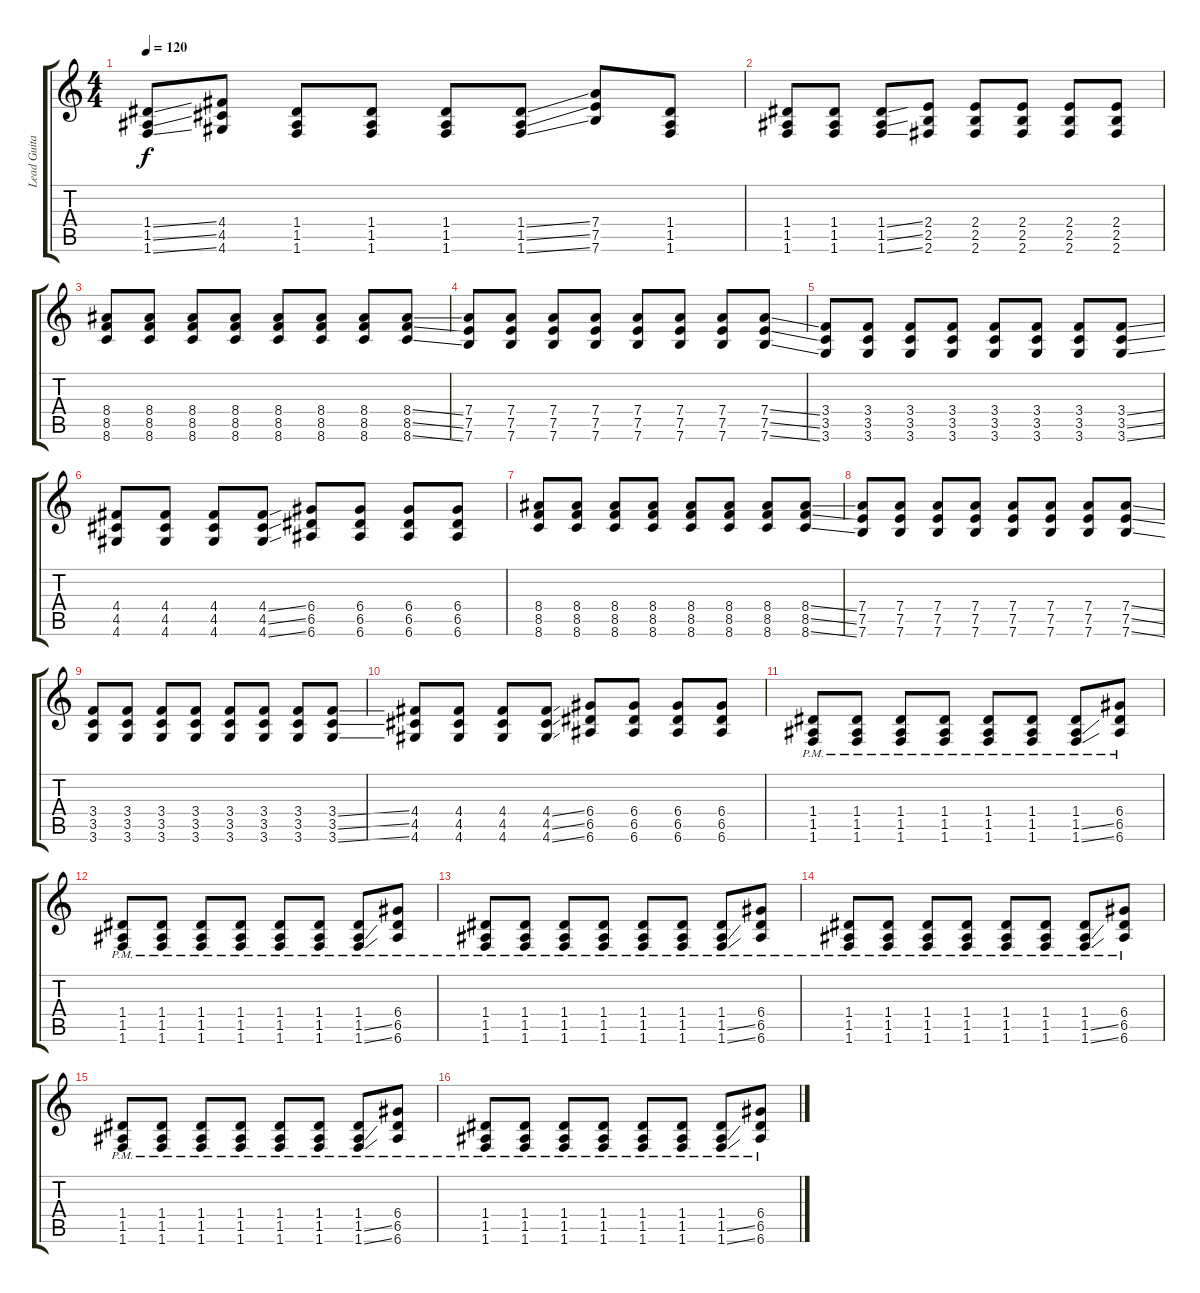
\track ("Lead Guitar" "Lead Guita") {instrument distortionguitar}
\staff {score tabs}
\tuning (E4 B3 G3 D3 A2 E2) {hide}
\ts (4 4)
\tempo 120
\clef g2
\ks c
(1.4{ss} 1.5{ss} 1.6{ss}).8{dy f} (4.4 4.5 4.6).8 (1.4 1.5 1.6).8 (1.4 1.5 1.6).8 (1.4 1.5 1.6).8 (1.4{ss} 1.5{ss} 1.6{ss}).8 (7.4 7.5 7.6).8 (1.4 1.5 1.6).8 |
(1.4 1.5 1.6).8 (1.4 1.5 1.6).8 (1.4{ss} 1.5{ss} 1.6{ss}).8 (2.4 2.5 2.6).8 (2.4 2.5 2.6).8 (2.4 2.5 2.6).8 (2.4 2.5 2.6).8 (2.4 2.5 2.6).8 |
(8.4 8.5 8.6).8 (8.4 8.5 8.6).8 (8.4 8.5 8.6).8 (8.4 8.5 8.6).8 (8.4 8.5 8.6).8 (8.4 8.5 8.6).8 (8.4 8.5 8.6).8 (8.4{ss} 8.5{ss} 8.6{ss}).8 |
(7.4 7.5 7.6).8 (7.4 7.5 7.6).8 (7.4 7.5 7.6).8 (7.4 7.5 7.6).8 (7.4 7.5 7.6).8 (7.4 7.5 7.6).8 (7.4 7.5 7.6).8 (7.4{ss} 7.5{ss} 7.6{ss}).8 |
(3.4 3.5 3.6).8 (3.4 3.5 3.6).8 (3.4 3.5 3.6).8 (3.4 3.5 3.6).8 (3.4 3.5 3.6).8 (3.4 3.5 3.6).8 (3.4 3.5 3.6).8 (3.4{ss} 3.5{ss} 3.6{ss}).8 |
(4.4 4.5 4.6).8 (4.4 4.5 4.6).8 (4.4 4.5 4.6).8 (4.4{ss} 4.5{ss} 4.6{ss}).8 (6.4 6.5 6.6).8 (6.4 6.5 6.6).8 (6.4 6.5 6.6).8 (6.4 6.5 6.6).8 |
(8.4 8.5 8.6).8 (8.4 8.5 8.6).8 (8.4 8.5 8.6).8 (8.4 8.5 8.6).8 (8.4 8.5 8.6).8 (8.4 8.5 8.6).8 (8.4 8.5 8.6).8 (8.4{ss} 8.5{ss} 8.6{ss}).8 |
(7.4 7.5 7.6).8 (7.4 7.5 7.6).8 (7.4 7.5 7.6).8 (7.4 7.5 7.6).8 (7.4 7.5 7.6).8 (7.4 7.5 7.6).8 (7.4 7.5 7.6).8 (7.4{ss} 7.5{ss} 7.6{ss}).8 |
(3.4 3.5 3.6).8 (3.4 3.5 3.6).8 (3.4 3.5 3.6).8 (3.4 3.5 3.6).8 (3.4 3.5 3.6).8 (3.4 3.5 3.6).8 (3.4 3.5 3.6).8 (3.4{ss} 3.5{ss} 3.6{ss}).8 |
(4.4 4.5 4.6).8 (4.4 4.5 4.6).8 (4.4 4.5 4.6).8 (4.4{ss} 4.5{ss} 4.6{ss}).8 (6.4 6.5 6.6).8 (6.4 6.5 6.6).8 (6.4 6.5 6.6).8 (6.4 6.5 6.6).8 |
(1.4{pm} 1.5 1.6).8 (1.4{pm} 1.5 1.6).8 (1.4{pm} 1.5 1.6).8 (1.4{pm} 1.5 1.6).8 (1.4{pm} 1.5 1.6).8 (1.4{pm} 1.5 1.6).8 (1.4{pm} 1.5{ss} 1.6{ss}).8 (6.4{pm} 6.5 6.6).8 |
(1.4{pm} 1.5 1.6).8 (1.4{pm} 1.5 1.6).8 (1.4{pm} 1.5 1.6).8 (1.4{pm} 1.5 1.6).8 (1.4{pm} 1.5 1.6).8 (1.4{pm} 1.5 1.6).8 (1.4{pm} 1.5{ss} 1.6{ss}).8 (6.4{pm} 6.5 6.6).8 |
(1.4{pm} 1.5 1.6).8 (1.4{pm} 1.5 1.6).8 (1.4{pm} 1.5 1.6).8 (1.4{pm} 1.5 1.6).8 (1.4{pm} 1.5 1.6).8 (1.4{pm} 1.5 1.6).8 (1.4{pm} 1.5{ss} 1.6{ss}).8 (6.4{pm} 6.5 6.6).8 |
(1.4{pm} 1.5 1.6).8 (1.4{pm} 1.5 1.6).8 (1.4{pm} 1.5 1.6).8 (1.4{pm} 1.5 1.6).8 (1.4{pm} 1.5 1.6).8 (1.4{pm} 1.5 1.6).8 (1.4{pm} 1.5{ss} 1.6{ss}).8 (6.4{pm} 6.5 6.6).8 |
(1.4{pm} 1.5 1.6).8 (1.4{pm} 1.5 1.6).8 (1.4{pm} 1.5 1.6).8 (1.4{pm} 1.5 1.6).8 (1.4{pm} 1.5 1.6).8 (1.4{pm} 1.5 1.6).8 (1.4{pm} 1.5{ss} 1.6{ss}).8 (6.4{pm} 6.5 6.6).8 |
(1.4{pm} 1.5 1.6).8 (1.4{pm} 1.5 1.6).8 (1.4{pm} 1.5 1.6).8 (1.4{pm} 1.5 1.6).8 (1.4{pm} 1.5 1.6).8 (1.4{pm} 1.5 1.6).8 (1.4{pm} 1.5{ss} 1.6{ss}).8 (6.4{pm} 6.5 6.6).8
